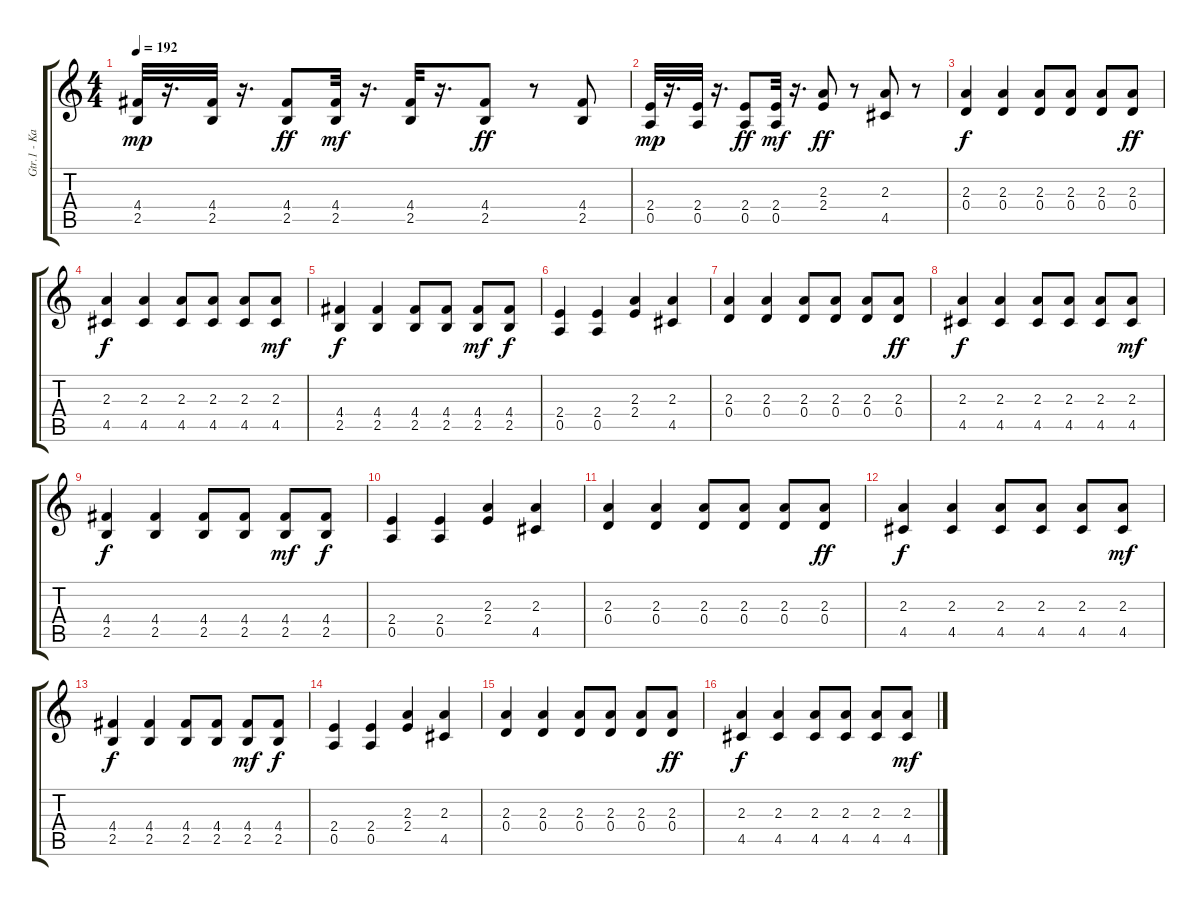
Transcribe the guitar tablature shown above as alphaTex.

\track ("Gtr.1 - Ka" "Gtr.1 - Ka") {instrument distortionguitar}
\staff {score tabs}
\tuning (E4 B3 G3 D3 A2 E2) {hide}
\ts (4 4)
\tempo 192
\clef g2
\ks c
(4.4 2.5).32{dy mp} r.16{d} (4.4 2.5).32 r.16{d} (4.4 2.5).8{dy ff} (4.4 2.5).32{dy mf} r.16{d} (4.4 2.5).32 r.16{d} (4.4 2.5).8{dy ff} r.8 (4.4 2.5).8 |
(2.4 0.5).32{dy mp} r.16{d} (2.4 0.5).32 r.16{d} (2.4 0.5).8{dy ff} (2.4 0.5).32{dy mf} r.16{d} (2.3 2.4).8{dy ff} r.8 (2.3 4.5).8 r.8 |
(2.3 0.4).4{dy f} (2.3 0.4).4 (2.3 0.4).8 (2.3 0.4).8 (2.3 0.4).8 (2.3 0.4).8{dy ff} |
(2.3 4.5).4{dy f} (2.3 4.5).4 (2.3 4.5).8 (2.3 4.5).8 (2.3 4.5).8 (2.3 4.5).8{dy mf} |
(4.4 2.5).4{dy f} (4.4 2.5).4 (4.4 2.5).8 (4.4 2.5).8 (4.4 2.5).8{dy mf} (4.4 2.5).8{dy f} |
(2.4 0.5).4 (2.4 0.5).4 (2.3 2.4).4 (2.3 4.5).4 |
(2.3 0.4).4 (2.3 0.4).4 (2.3 0.4).8 (2.3 0.4).8 (2.3 0.4).8 (2.3 0.4).8{dy ff} |
(2.3 4.5).4{dy f} (2.3 4.5).4 (2.3 4.5).8 (2.3 4.5).8 (2.3 4.5).8 (2.3 4.5).8{dy mf} |
(4.4 2.5).4{dy f} (4.4 2.5).4 (4.4 2.5).8 (4.4 2.5).8 (4.4 2.5).8{dy mf} (4.4 2.5).8{dy f} |
(2.4 0.5).4 (2.4 0.5).4 (2.3 2.4).4 (2.3 4.5).4 |
(2.3 0.4).4 (2.3 0.4).4 (2.3 0.4).8 (2.3 0.4).8 (2.3 0.4).8 (2.3 0.4).8{dy ff} |
(2.3 4.5).4{dy f} (2.3 4.5).4 (2.3 4.5).8 (2.3 4.5).8 (2.3 4.5).8 (2.3 4.5).8{dy mf} |
(4.4 2.5).4{dy f} (4.4 2.5).4 (4.4 2.5).8 (4.4 2.5).8 (4.4 2.5).8{dy mf} (4.4 2.5).8{dy f} |
(2.4 0.5).4 (2.4 0.5).4 (2.3 2.4).4 (2.3 4.5).4 |
(2.3 0.4).4 (2.3 0.4).4 (2.3 0.4).8 (2.3 0.4).8 (2.3 0.4).8 (2.3 0.4).8{dy ff} |
(2.3 4.5).4{dy f} (2.3 4.5).4 (2.3 4.5).8 (2.3 4.5).8 (2.3 4.5).8 (2.3 4.5).8{dy mf}
